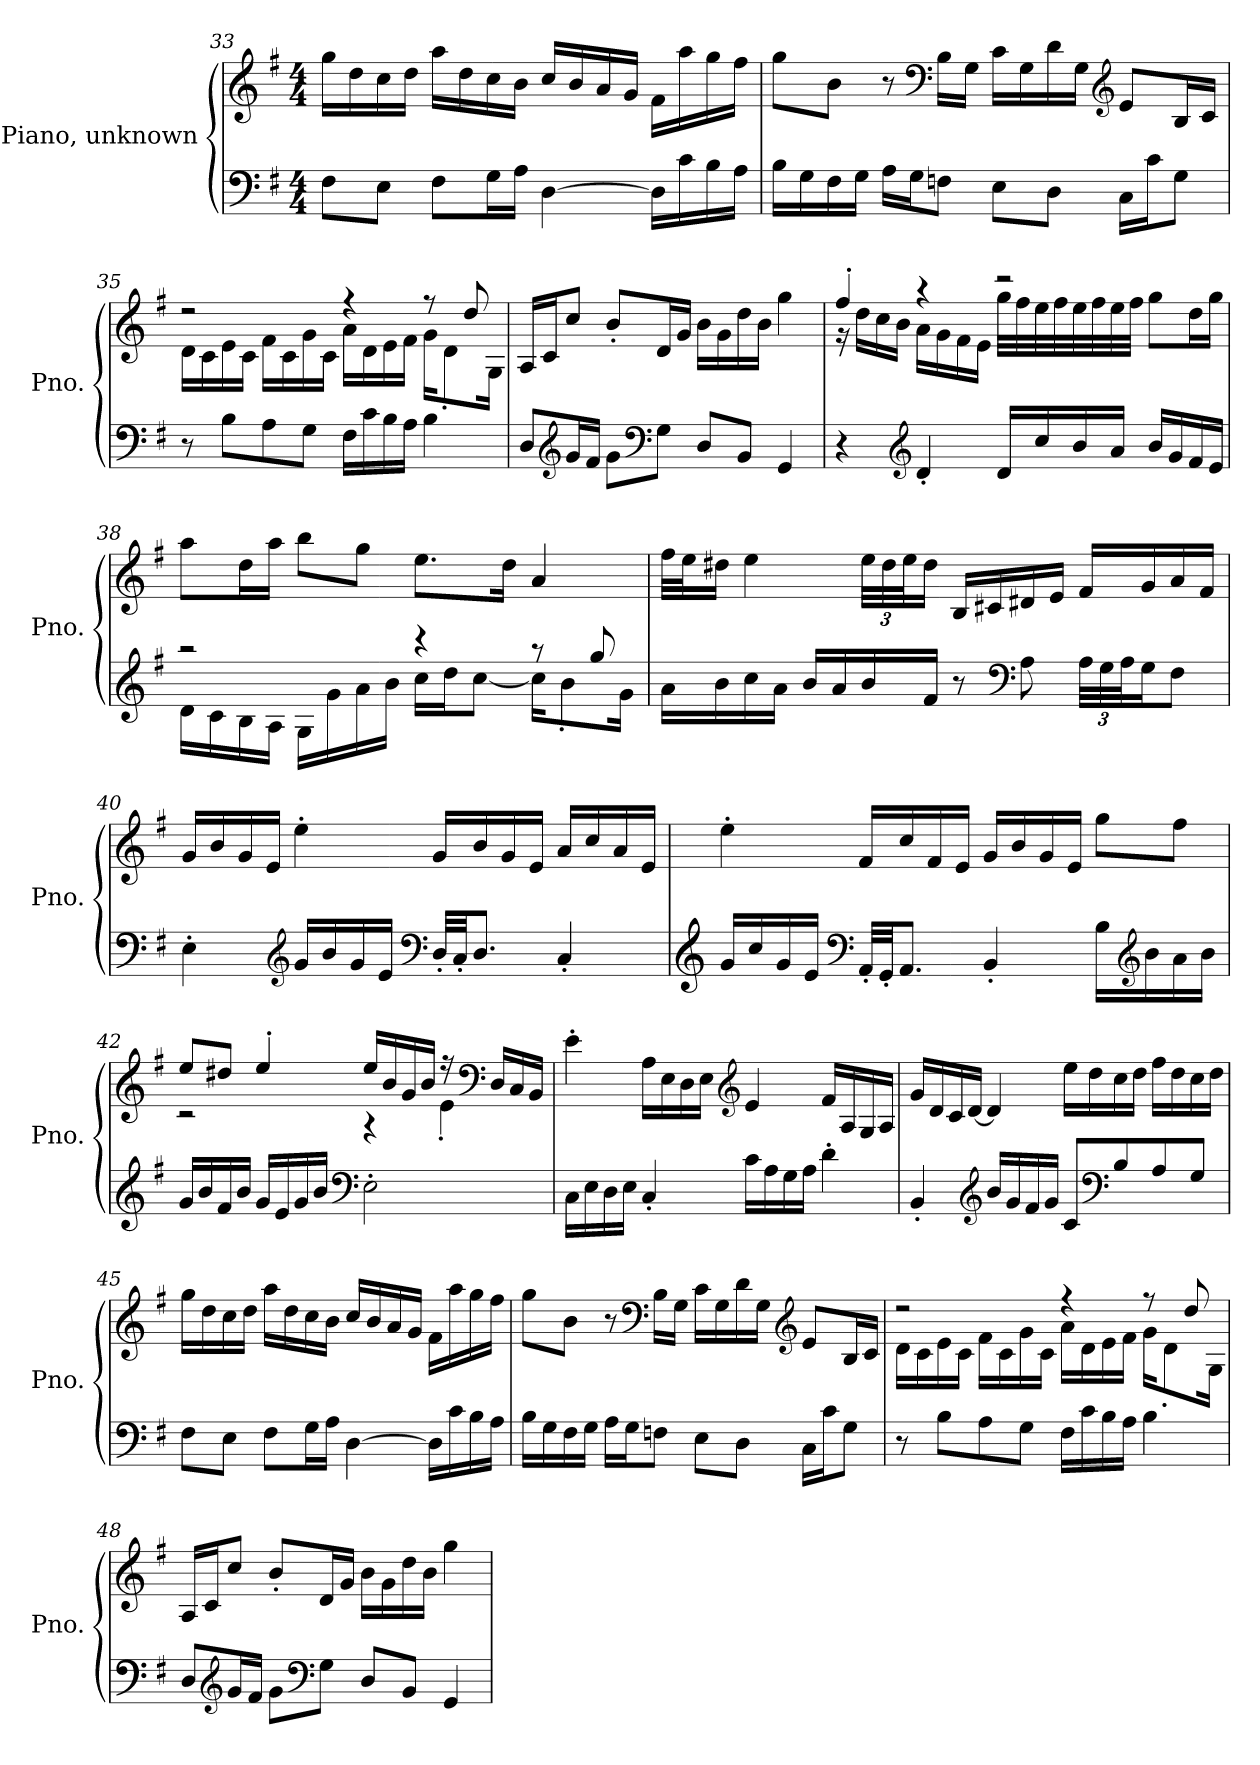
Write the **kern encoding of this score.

**kern	**kern
*part1	*part1
*staff2	*staff1
*I"Piano, unknown	*
*I'Pno.	*
!!LO:LB:g=z
*clefF4	*clefG2
*k[f#]	*k[f#]
*M4/4	*M4/4
=33	=33
8F#\L	16gg\LL
.	16dd\
8E\J	16cc\
.	16dd\JJ
8F#\L	16aa\LL
.	16dd\
16G\L	16cc\
16A\JJ	16b\JJ
[4D\	16cc/LL
.	16b/
.	16a/
.	16g/JJ
16D\LL]	16f#\LL
16c\	16aa\
16B\	16gg\
16A\JJ	16ff#\JJ
=34	=34
16B\LL	8gg\L
16G\	.
16F#\	8b\J
16G\JJ	.
16A\LL	8r
16G\J	.
*	*clefF4
8Fn\J	16B\LL
.	16G\JJ
8E\L	16c\LL
.	16G\
8D\J	16d\
.	16G\JJ
*	*clefG2
16C\LL	8e/L
16c\J	.
8G\J	16B/L
.	16c/JJ
!!LO:LB:g=z
=35	=35
*	*^
8r	2r	16d\LL
.	.	16c\
8B\L	.	16e\
.	.	16c\JJ
8A\	.	16f#\LL
.	.	16c\
8G\J	.	16g\
.	.	16c\JJ
16F#\LL	4r	16a\LL
16c\	.	16d\
16B\	.	16e\
16A\JJ	.	16f#\JJ
4B\	8r	16g\KL
.	.	8d'\
.	8dd/	.
.	.	16G\Jk
*	*v	*v
=36	=36
8D/L	16A/LL
.	16c/J
*clefG2	*
16g/L	8cc/J
16f#/JJ	.
8g\L	8b'/L
*clefF4	*
8G\J	16d/L
.	16g/JJ
8D/L	16b\LL
.	16g\
8BB/J	16dd\
.	16b\JJ
4GG/	4gg\
!!LO:PB:g=z
=37	=37
*	*^
4r	4ff#'/	16r
.	.	16dd\LL
.	.	16cc\
.	.	16b\JJ
*clefG2	*	*
4d'/	4r	16a\LL
.	.	16g\
.	.	16f#\
.	.	16e\JJ
16d/LL	2r	32gg\LLL
.	.	32ff#\
16cc/	.	32ee\
.	.	32ff#\
16b/	.	32ee\
.	.	32ff#\
16a/JJ	.	32ee\
.	.	32ff#\JJJ
16b/LL	.	8gg\L
16g/	.	.
16f#/	.	16dd\L
16e/JJ	.	16gg\JJ
*	*v	*v
=38	=38
*^	*
2r	16d\LL	8aa\L
.	16c\	.
.	16B\	16dd\L
.	16A\JJ	16aa\JJ
.	16G\LL	8bb\L
.	16g\	.
.	16a\	8gg\J
.	16b\JJ	.
4r	16cc\LL	8.ee\L
.	16dd\J	.
.	[8cc\J	.
.	.	16dd\Jk
8r	16cc\KL]	4a/
.	8b'\	.
8gg/	.	.
.	16g\Jk	.
*v	*v	*
!!LO:LB:g=z
=39	=39
16a\LL	32ff#\LLL
.	32ee\J
16b\	16dd#X\JJ
16cc\	4ee\
16a\JJ	.
16b/LL	.
16a/	.
*	*Xbrackettup
16b/	48ee\LLL
.	48dd#\
.	48ee\J
16f#/JJ	16dd#\JJ
8r	16B/LL
.	16c#X/
*clefF4	*
8A\	16d#X/
.	16e/JJ
*Xbrackettup	*
48A\LLL	16f#/LL
48G\	.
48A\J	.
16G\J	16g/
8F#\J	16a/
.	16f#/JJ
=40	=40
4E'\	16g/LL
.	16b/
.	16g/
.	16e/JJ
*clefG2	*
16g/LL	4ee'\
16b/	.
16g/	.
16e/JJ	.
*clefF4	*
32D'/LLL	16g/LL
32C'/JJ	.
8.D/J	16b/
.	16g/
.	16e/JJ
4C'/	16a/LL
.	16cc/
.	16a/
.	16e/JJ
!!LO:LB:g=z
=41	=41
*clefG2	*
16g/LL	4ee'\
16cc/	.
16g/	.
16e/JJ	.
*clefF4	*
32AA'/LLL	16f#/LL
32GG'/JJ	.
8.AA/J	16cc/
.	16f#/
.	16e/JJ
4BB'/	16g/LL
.	16b/
.	16g/
.	16e/JJ
16B\LL	8gg\L
*clefG2	*
16b\	.
16a\	8ff#\J
16b\JJ	.
=42	=42
*	*^
16g/LL	8ee/L	2r
16b/	.	.
16f#/	8dd#X/J	.
16b/JJ	.	.
16g/LL	4ee'/	.
16e/	.	.
16g/	.	.
16b/JJ	.	.
*clefF4	*	*
2E'\	16ee/LL	4r
.	16b/	.
.	16g/	.
.	16b/JJ	.
.	16r	4e'\
*	*clefF4	*
.	16D/LL	.
.	16C/	.
.	16BB/JJ	.
*	*v	*v
!!LO:LB:g=z
=43	=43
16C\LL	4e'\
16E\	.
16D\	.
16E\JJ	.
4C'/	16A\LL
.	16E\
.	16D\
.	16E\JJ
*	*clefG2
16c\LL	4e/
16A\	.
16G\	.
16A\JJ	.
4d'\	16f#/LL
.	16A/
.	16G/
.	16A/JJ
=44	=44
4BB'/	16g/LL
.	16d/
.	16c/
.	[16d/JJ
*clefG2	*
16b/LL	4d/]
16g/	.
16f#/	.
16g/JJ	.
8c/L	16ee\LL
.	16dd\
*clefF4	*
8B/	16cc\
.	16dd\JJ
8A/	16ff#\LL
.	16dd\
8G/J	16cc\
.	16dd\JJ
!!LO:LB:g=z
=45	=45
8F#\L	16gg\LL
.	16dd\
8E\J	16cc\
.	16dd\JJ
8F#\L	16aa\LL
.	16dd\
16G\L	16cc\
16A\JJ	16b\JJ
[4D\	16cc/LL
.	16b/
.	16a/
.	16g/JJ
16D\LL]	16f#\LL
16c\	16aa\
16B\	16gg\
16A\JJ	16ff#\JJ
=46	=46
16B\LL	8gg\L
16G\	.
16F#\	8b\J
16G\JJ	.
16A\LL	8r
16G\J	.
*	*clefF4
8Fn\J	16B\LL
.	16G\JJ
8E\L	16c\LL
.	16G\
8D\J	16d\
.	16G\JJ
*	*clefG2
16C\LL	8e/L
16c\J	.
8G\J	16B/L
.	16c/JJ
!!LO:LB:g=z
=47	=47
*	*^
8r	2r	16d\LL
.	.	16c\
8B\L	.	16e\
.	.	16c\JJ
8A\	.	16f#\LL
.	.	16c\
8G\J	.	16g\
.	.	16c\JJ
16F#\LL	4r	16a\LL
16c\	.	16d\
16B\	.	16e\
16A\JJ	.	16f#\JJ
4B\	8r	16g\KL
.	.	8d'\
.	8dd/	.
.	.	16G\Jk
*	*v	*v
=48	=48
8D/L	16A/LL
.	16c/J
*clefG2	*
16g/L	8cc/J
16f#/JJ	.
8g\L	8b'/L
*clefF4	*
8G\J	16d/L
.	16g/JJ
8D/L	16b\LL
.	16g\
8BB/J	16dd\
.	16b\JJ
4GG/	4gg\
=	=
*-	*-
